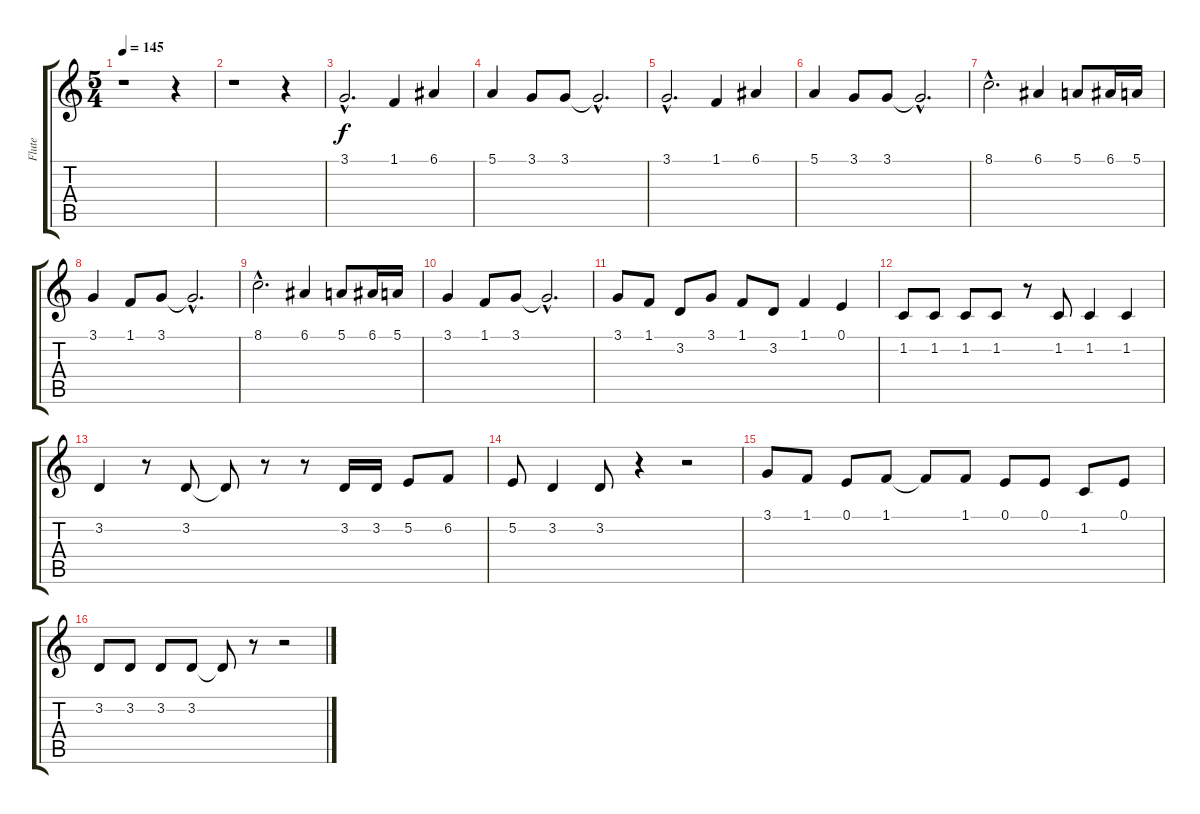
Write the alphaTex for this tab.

\track ("Flute" "Flute") {instrument flute}
\staff {score tabs}
\tuning (E4 B3 G3 D3 A2 E2) {hide}
\ts (5 4)
\tempo 145
\clef g2
\ks c
r.1{dy f instrument flute} r.4 |
r.1 r.4 |
3.1{hac}.2{d} 1.1.4 6.1.4 |
5.1.4 3.1.8 3.1.8 3.1{hac t}.2{d} |
3.1{hac}.2{d} 1.1.4 6.1.4 |
5.1.4 3.1.8 3.1.8 3.1{hac t}.2{d} |
8.1{hac}.2{d} 6.1.4 5.1.8 6.1.16 5.1.16 |
3.1.4 1.1.8 3.1.8 3.1{hac t}.2{d} |
8.1{hac}.2{d} 6.1.4 5.1.8 6.1.16 5.1.16 |
3.1.4 1.1.8 3.1.8 3.1{hac t}.2{d} |
3.1.8 1.1.8 3.2.8 3.1.8 1.1.8 3.2.8 1.1.4 0.1.4 |
1.2.8 1.2.8 1.2.8 1.2.8 r.8 1.2.8 1.2.4 1.2.4 |
3.2.4 r.8 3.2.8 3.2{t}.8 r.8 r.8 3.2.16 3.2.16 5.2.8 6.2.8 |
5.2.8 3.2.4 3.2.8 r.4 r.2 |
3.1.8 1.1.8 0.1.8 1.1.8 1.1{t}.8 1.1.8 0.1.8 0.1.8 1.2.8 0.1.8 |
3.2.8 3.2.8 3.2.8 3.2.8 3.2{t}.8 r.8 r.2
